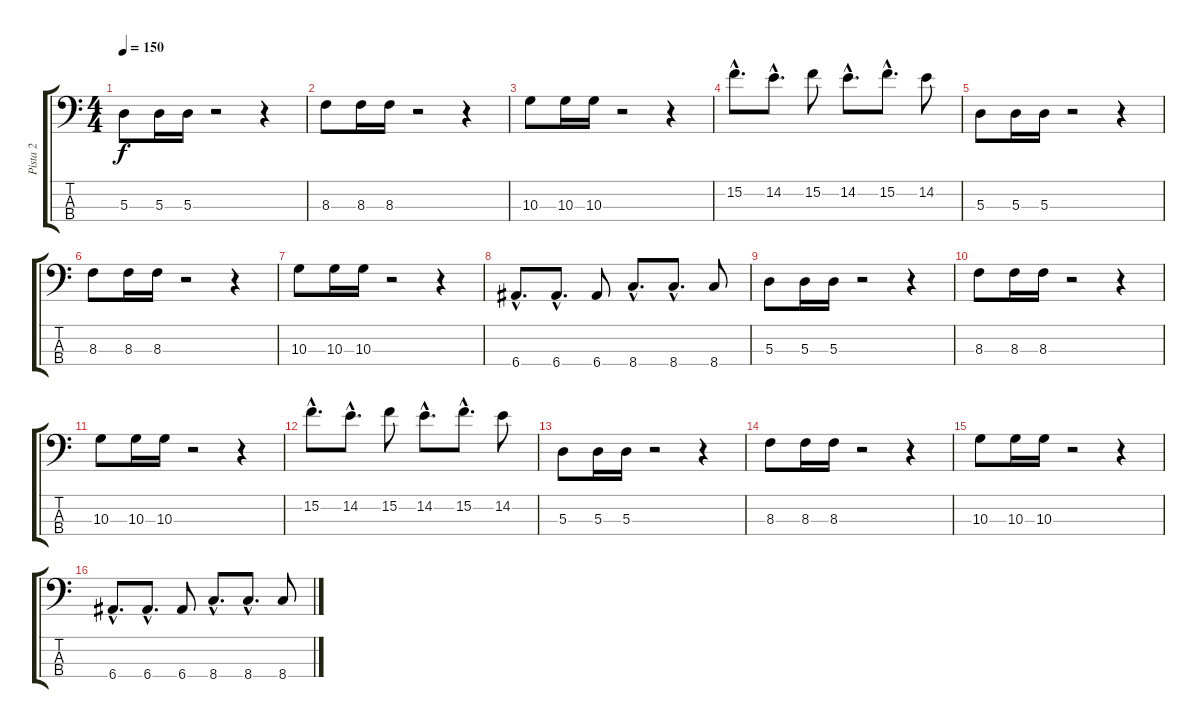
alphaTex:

\track ("Pista 2" "Pista 2") {instrument electricbassfinger}
\staff {score tabs}
\tuning (G2 D2 A1 E1) {hide}
\ts (4 4)
\tempo 150
\clef f4
\ks c
5.3.8{dy f} 5.3.16 5.3.16 r.2 r.4 |
8.3.8 8.3.16 8.3.16 r.2 r.4 |
10.3.8 10.3.16 10.3.16 r.2 r.4 |
15.2{hac}.8{d} 14.2{hac}.8{d} 15.2.8 14.2{hac}.8{d} 15.2{hac}.8{d} 14.2.8 |
5.3.8 5.3.16 5.3.16 r.2 r.4 |
8.3.8 8.3.16 8.3.16 r.2 r.4 |
10.3.8 10.3.16 10.3.16 r.2 r.4 |
6.4{hac}.8{d} 6.4{hac}.8{d} 6.4.8 8.4{hac}.8{d} 8.4{hac}.8{d} 8.4.8 |
5.3.8 5.3.16 5.3.16 r.2 r.4 |
8.3.8 8.3.16 8.3.16 r.2 r.4 |
10.3.8 10.3.16 10.3.16 r.2 r.4 |
15.2{hac}.8{d} 14.2{hac}.8{d} 15.2.8 14.2{hac}.8{d} 15.2{hac}.8{d} 14.2.8 |
5.3.8 5.3.16 5.3.16 r.2 r.4 |
8.3.8 8.3.16 8.3.16 r.2 r.4 |
10.3.8 10.3.16 10.3.16 r.2 r.4 |
6.4{hac}.8{d} 6.4{hac}.8{d} 6.4.8 8.4{hac}.8{d} 8.4{hac}.8{d} 8.4.8
